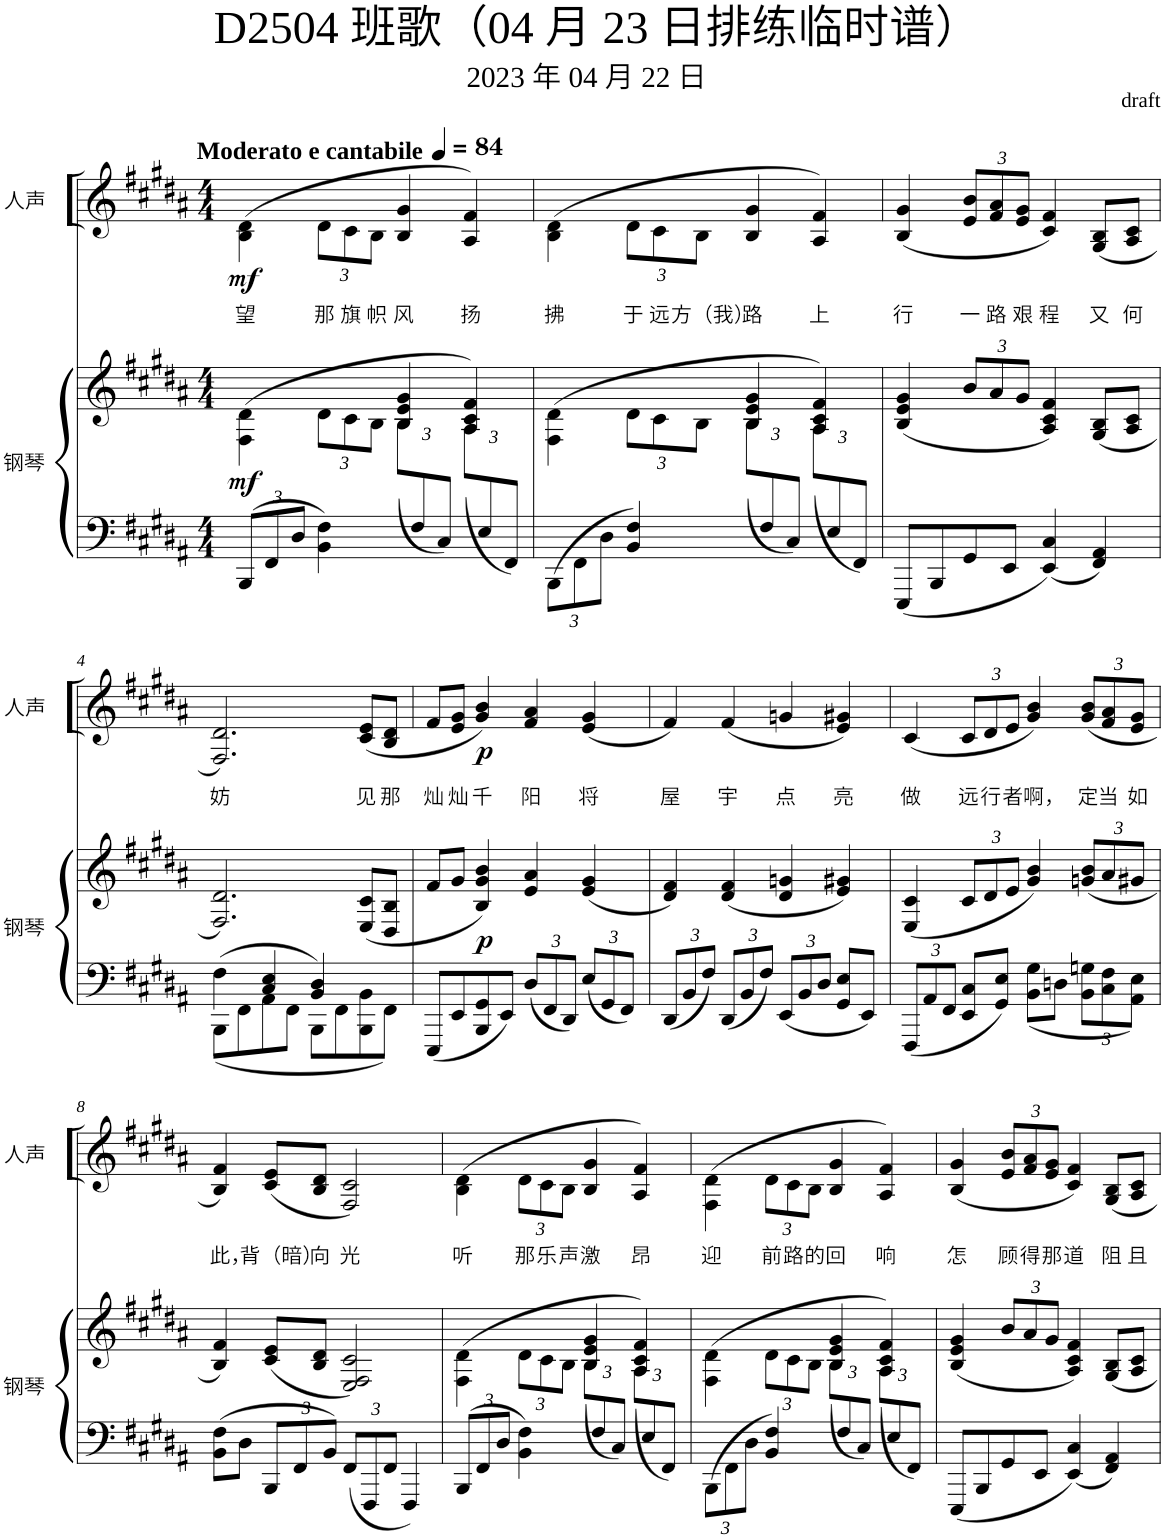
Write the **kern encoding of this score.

**kern	**kern	**dynam	**kern	**text	**dynam
*part2	*part2	*part2	*part1	*part1	*part1
*staff3	*staff2	*staff2/3	*staff1	*staff1	*staff1
*I"钢琴	*	*	*I"人声	*	*
*clefF4	*clefG2	*	*clefG2	*	*
*k[f#c#g#d#a#]	*k[f#c#g#d#a#]	*	*k[f#c#g#d#a#]	*	*
*M4/4	*M4/4	*	*M4/4	*	*
*Xbrackettup	*	*	*	*	*
=1	=1	=1	=1	=1	=1
*	*^	*	*	*	*
!	!	!	!LO:DY:b	!	!LO:LY:b	!LO:DY:b
12BBB/L	(4F#\ 4d#\	2ryy	mf	(4B\ 4d#\	望	mf
12FF#/	.	.	.	.	.	.
12D#/J	.	.	.	.	.	.
*	*Xbrackettup	*	*	*Xbrackettup	*	*
!	!	!	!	!	!LO:LY:b	!
4BB\ 4F#\	12d#\L	.	.	12d#\L	那	.
!	!	!	!	!	!LO:LY:b	!
.	12c#\	.	.	12c#\	旗	.
!	!	!	!	!	!LO:LY:b	!
.	12B\J	.	.	12B\J	帜	.
!	!	!	!	!	!LO:LY:b	!
12ryy	4B/ 4e/ 4g#/	(<12B\L	.	4B/ 4g#/	风	.
12F#/	.	6ryy	.	.	.	.
12C#/J)	.	.	.	.	.	.
!	!	!	!	!	!LO:LY:b	!
12ryy	4A#/ 4c#/ 4f#/)	(<12A#\L	.	4A#/ 4f#/)	扬	.
12E/	.	6ryy	.	.	.	.
12FF#/J)	.	.	.	.	.	.
=2	=2	=2	=2	=2	=2	=2
!	!	!	!	!	!LO:LY:b	!
12BBB\L	(4F#\ 4d#\	2ryy	.	(4B\ 4d#\	拂	.
12FF#\	.	.	.	.	.	.
12D#\J	.	.	.	.	.	.
!	!	!	!	!	!LO:LY:b	!
4BB/ 4F#/	12d#\L	.	.	12d#\L	于	.
!	!	!	!	!	!LO:LY:b	!
.	12c#\	.	.	12c#\	远	.
!	!	!	!	!	!LO:LY:b	!
.	12B\J	.	.	12B\J	方（我）	.
!	!	!	!	!	!LO:LY:b	!
12ryy	4B/ 4e/ 4g#/	(<12B\L	.	4B/ 4g#/	路	.
12F#/	.	6ryy	.	.	.	.
12C#/J)	.	.	.	.	.	.
!	!	!	!	!	!LO:LY:b	!
12ryy	4A#/ 4c#/ 4f#/)	(<12A#\L	.	4A#/ 4f#/)	上	.
12E/	.	6ryy	.	.	.	.
12FF#/J)	.	.	.	.	.	.
*	*v	*v	*	*	*	*
=3	=3	=3	=3	=3	=3
!	!	!	!	!LO:LY:b	!
8EEE/L	(4B/ 4e/ 4g#/	.	(4B/ 4g#/	行	.
8BBB/	.	.	.	.	.
!	!	!	!	!LO:LY:b	!
8GG#/	12b/L	.	12e/ 12b/L	一	.
!	!	!	!	!LO:LY:b	!
.	12a#/	.	12f#/ 12a#/	路	.
8EE/J	.	.	.	.	.
!	!	!	!	!LO:LY:b	!
.	12g#/J	.	12e/ 12g#/J	艰	.
!	!	!	!	!LO:LY:b	!
4EE/ 4C#/	4A#/ 4c#/ 4f#/)	.	4c#/ 4f#/)	程	.
!	!	!	!	!LO:LY:b	!
4FF#/ 4AA#/	(8G#/ 8B/L	.	(8G#/ 8B/L	又	.
!	!	!	!	!LO:LY:b	!
.	8A#/ 8c#/J	.	8A#/ 8c#/J	何	.
!!LO:LB:g=z
=4	=4	=4	=4	=4	=4
*^	*	*	*	*	*
!	!	!	!	!	!LO:LY:b	!
8BBB\L	4F#\	2.F#/ 2.d#/)	.	2.F#/ 2.d#/)	妨	.
8FF#\	.	.	.	.	.	.
8AA#\	4C#/ 4E/	.	.	.	.	.
8FF#\J	.	.	.	.	.	.
8BBB\L	4BB/ 4D#/	.	.	.	.	.
8FF#\	.	.	.	.	.	.
!	!	!	!	!	!LO:LY:b	!
8BBB\ 8BB\	4ryy	(8E/ 8c#/L	.	(8c#/ 8e/L	见	.
!	!	!	!	!	!LO:LY:b	!
8FF#\J	.	8D#/ 8B/J	.	8B/ 8d#/J	那	.
*v	*v	*	*	*	*	*
=5	=5	=5	=5	=5	=5
!	!	!	!	!LO:LY:b	!
8EEE/L	8f#/L	.	8f#/L	灿	.
!	!	!	!	!LO:LY:b	!
8EE/	8g#/J	.	8e/ 8g#/J	灿	.
!	!	!LO:DY:b	!	!LO:LY:b	!LO:DY:b
8BBB/ 8GG#/	4B/ 4g#/ 4b/)	p	4g#/ 4b/)	千	p
8EE/J	.	.	.	.	.
!	!	!	!	!LO:LY:b	!
12D#/L	4e/ 4a#/	.	4f#/ 4a#/	阳	.
12FF#/	.	.	.	.	.
12DD#/J	.	.	.	.	.
!	!	!	!	!LO:LY:b	!
12E/L	(4e/ 4g#/	.	(4e/ 4g#/	将	.
12GG#/	.	.	.	.	.
12FF#/J	.	.	.	.	.
=6	=6	=6	=6	=6	=6
!	!	!	!	!LO:LY:b	!
12DD#/L	4d#/ 4f#/)	.	4f#/)	屋	.
12BB/	.	.	.	.	.
12F#/J	.	.	.	.	.
!	!	!	!	!LO:LY:b	!
12DD#/L	(4d#/ 4f#/	.	(4f#/	宇	.
12BB/	.	.	.	.	.
12F#/J	.	.	.	.	.
!	!	!	!	!LO:LY:b	!
12EE/L	4d#/ 4gn/	.	4gn/	点	.
12BB/	.	.	.	.	.
12D#/J	.	.	.	.	.
!	!	!	!	!LO:LY:b	!
8GG#/ 8E/L	4e/ 4g#X/)	.	4e/ 4g#X/)	亮	.
8EE/J	.	.	.	.	.
=7	=7	=7	=7	=7	=7
!	!	!	!	!LO:LY:b	!
12FFF#/L	(4E/ 4c#/	.	(4c#/	做	.
12AA#/	.	.	.	.	.
12FF#/J	.	.	.	.	.
!	!	!	!	!LO:LY:b	!
8EE/ 8C#/L	12c#/L	.	12c#/L	远	.
!	!	!	!	!LO:LY:b	!
.	12d#/	.	12d#/	行	.
8GG#/ 8E/J	.	.	.	.	.
!	!	!	!	!LO:LY:b	!
.	12e/J	.	12e/J	者	.
!	!	!	!	!LO:LY:b	!
8BB\ 8G#\L	4g#/ 4b/)	.	4g#/ 4b/)	啊，	.
8Dn\J	.	.	.	.	.
!	!	!	!	!LO:LY:b	!
12BB\ 12Gn\L	(12gn/ 12b/L	.	(12g#/ 12b/L	定	.
!	!	!	!	!LO:LY:b	!
12C#\ 12F#\	12a#/	.	12f#/ 12a#/	当	.
!	!	!	!	!LO:LY:b	!
12AA#\ 12E\J	12g#X/J	.	12e/ 12g#/J	如	.
!!LO:LB:g=z
=8	=8	=8	=8	=8	=8
!	!	!	!	!LO:LY:b	!
8BB\ 8F#\L	4B/ 4f#/)	.	4B/ 4f#/)	此，	.
8D#\J	.	.	.	.	.
!	!	!	!	!LO:LY:b	!
12BBB/L	(8c#/ 8e/L	.	(8c#/ 8e/L	背（暗）	.
12FF#/	.	.	.	.	.
!	!	!	!	!LO:LY:b	!
.	8B/ 8d#/J	.	8B/ 8d#/J	向	.
12BB/J	.	.	.	.	.
!	!	!	!	!LO:LY:b	!
12FF#/L	2E/ 2F#/ 2c#/)	.	2F#/ 2c#/)	光	.
12FFF#/	.	.	.	.	.
12FF#/J	.	.	.	.	.
4FFF#/	.	.	.	.	.
=9	=9	=9	=9	=9	=9
*	*^	*	*	*	*
!	!	!	!	!	!LO:LY:b	!
12BBB/L	(4F#\ 4d#\	2ryy	.	(4B\ 4d#\	听	.
12FF#/	.	.	.	.	.	.
12D#/J	.	.	.	.	.	.
!	!	!	!	!	!LO:LY:b	!
4BB\ 4F#\	12d#\L	.	.	12d#\L	那	.
!	!	!	!	!	!LO:LY:b	!
.	12c#\	.	.	12c#\	乐	.
!	!	!	!	!	!LO:LY:b	!
.	12B\J	.	.	12B\J	声	.
!	!	!	!	!	!LO:LY:b	!
12ryy	4B/ 4e/ 4g#/	(<12B\L	.	4B/ 4g#/	激	.
12F#/	.	6ryy	.	.	.	.
12C#/J)	.	.	.	.	.	.
!	!	!	!	!	!LO:LY:b	!
12ryy	4A#/ 4c#/ 4f#/)	(<12A#\L	.	4A#/ 4f#/)	昂	.
12E/	.	6ryy	.	.	.	.
12FF#/J)	.	.	.	.	.	.
=10	=10	=10	=10	=10	=10	=10
!	!	!	!	!	!LO:LY:b	!
12BBB\L	(4F#\ 4d#\	2ryy	.	(4F#\ 4d#\	迎	.
12FF#\	.	.	.	.	.	.
12D#\J	.	.	.	.	.	.
!	!	!	!	!	!LO:LY:b	!
4BB/ 4F#/	12d#\L	.	.	12d#\L	前	.
!	!	!	!	!	!LO:LY:b	!
.	12c#\	.	.	12c#\	路	.
!	!	!	!	!	!LO:LY:b	!
.	12B\J	.	.	12B\J	的	.
!	!	!	!	!	!LO:LY:b	!
12ryy	4B/ 4e/ 4g#/	(<12B\L	.	4B/ 4g#/	回	.
12F#/	.	6ryy	.	.	.	.
12C#/J)	.	.	.	.	.	.
!	!	!	!	!	!LO:LY:b	!
12ryy	4A#/ 4c#/ 4f#/)	(<12A#\L	.	4A#/ 4f#/)	响	.
12E/	.	6ryy	.	.	.	.
12FF#/J)	.	.	.	.	.	.
*	*v	*v	*	*	*	*
=11	=11	=11	=11	=11	=11
!	!	!	!	!LO:LY:b	!
8EEE/L	(4B/ 4e/ 4g#/	.	(4B/ 4g#/	怎	.
8BBB/	.	.	.	.	.
!	!	!	!	!LO:LY:b	!
8GG#/	12b/L	.	12e/ 12b/L	顾	.
!	!	!	!	!LO:LY:b	!
.	12a#/	.	12f#/ 12a#/	得	.
8EE/J	.	.	.	.	.
!	!	!	!	!LO:LY:b	!
.	12g#/J	.	12e/ 12g#/J	那	.
!	!	!	!	!LO:LY:b	!
4EE/ 4C#/	4A#/ 4c#/ 4f#/)	.	4c#/ 4f#/)	道	.
!	!	!	!	!LO:LY:b	!
4FF#/ 4AA#/	8G#/ 8B/L	.	8G#/ 8B/L	阻	.
!	!	!	!	!LO:LY:b	!
.	8A#/ 8c#/J	.	8A#/ 8c#/J	且	.
=	=	=	=	=	=
*-	*-	*-	*-	*-	*-
